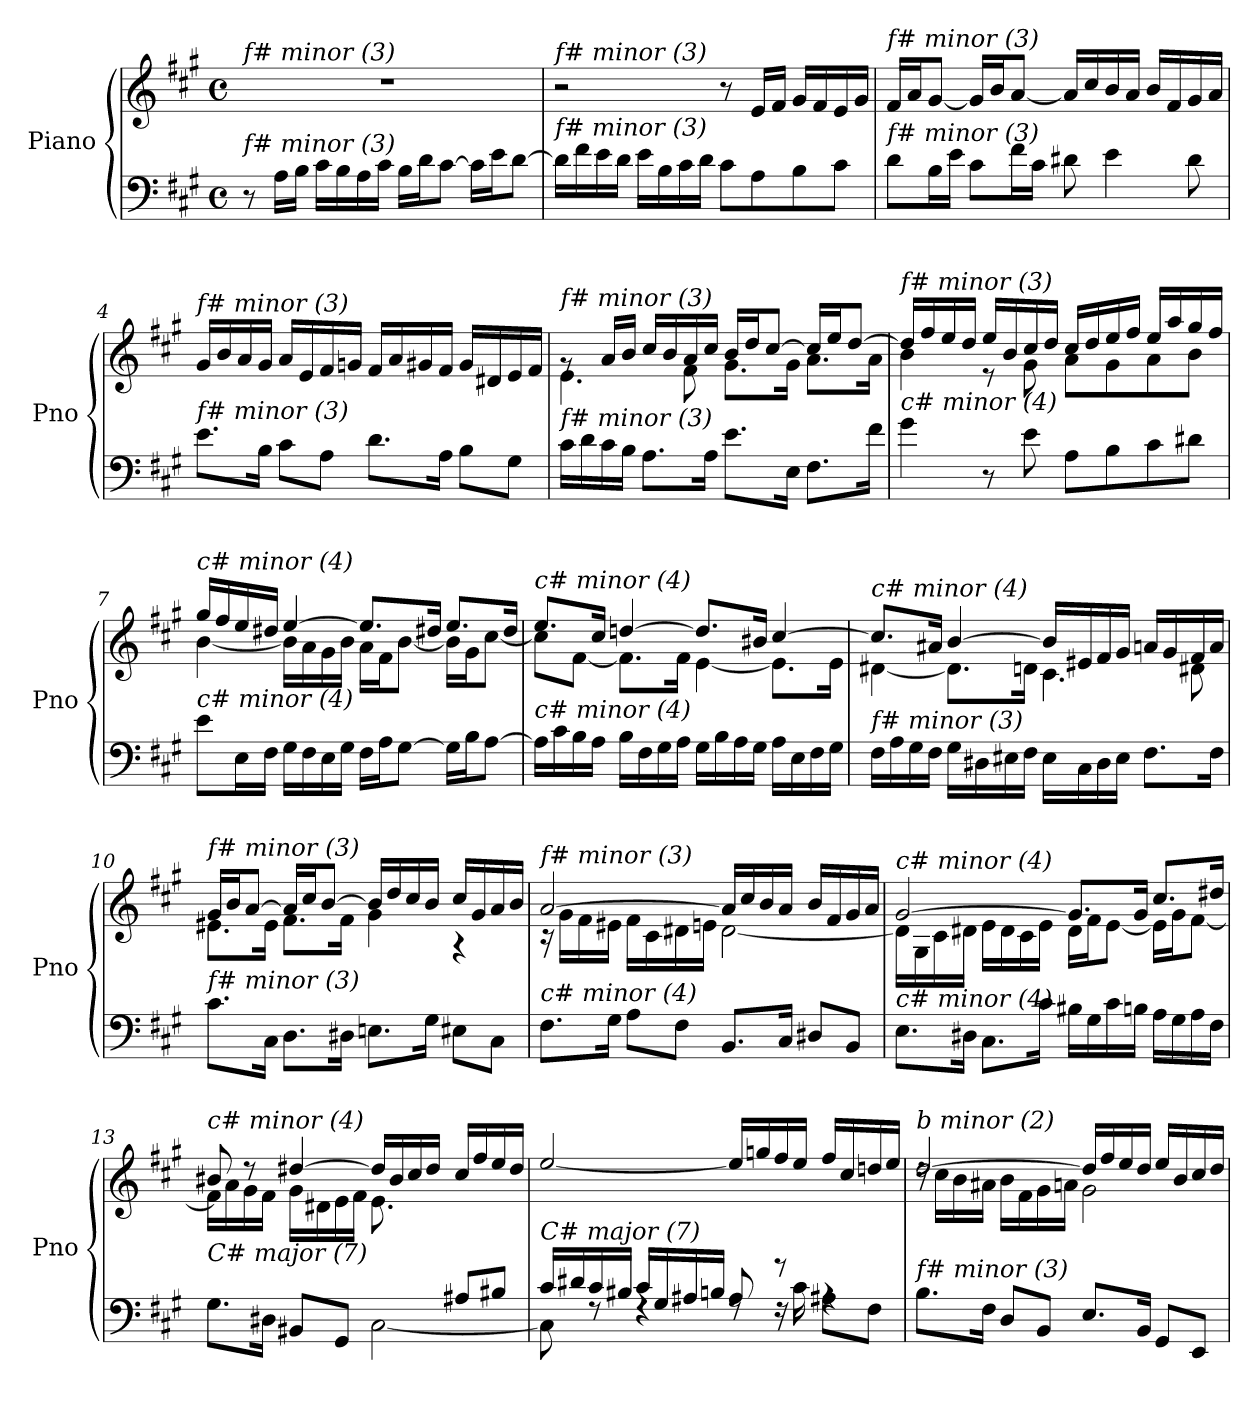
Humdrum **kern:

**kern	**kern
*part1	*part1
*staff2	*staff1
*I"Piano	*
*I'Pno	*
*clefF4	*clefG2
*k[f#c#g#]	*k[f#c#g#]
*M4/4	*M4/4
*met(c)	*met(c)
=1	=1
!	!LO:TX:i:t=f# minor (3)
!LO:TX:i:t=f# minor (3)	!
8r	1r
16A\LL	.
16B\JJ	.
16c#\LL	.
16B\	.
16A\	.
16c#\JJ	.
16B\LL	.
16d\J	.
[8c#\J	.
16c#\LL]	.
16e\J	.
[8d\J	.
=2	=2
!	!LO:TX:i:t=f# minor (3)
!LO:TX:i:t=f# minor (3)	!
16d\LL]	2r
16f#\	.
16e\	.
16d\JJ	.
16e\LL	.
16B\	.
16c#\	.
16d\JJ	.
8c#\L	8r
8A\	16e/LL
.	16f#/JJ
8B\	16g#/LL
.	16f#/
8c#\J	16e/
.	16g#/JJ
=3	=3
!	!LO:TX:i:t=f# minor (3)
!LO:TX:i:t=f# minor (3)	!
8d\L	16f#/LL
.	16a/J
16B\L	[8g#/J
16e\JJ	.
8c#\L	16g#/LL]
.	16b/J
16f#\L	[8a/J
16c#\JJ	.
8d#X\	16a/LL]
.	16cc#/
4e\	16b/
.	16a/JJ
.	16b/LL
.	16f#/
8d#\	16g#/
.	16a/JJ
!!LO:LB:g=z
=4	=4
!	!LO:TX:i:t=f# minor (3)
!LO:TX:i:t=f# minor (3)	!
8.e\L	16g#/LL
.	16b/
.	16a/
16B\Jk	16g#/JJ
8c#\L	16a/LL
.	16e/
8A\J	16f#/
.	16gn/JJ
8.d\L	16f#/LL
.	16a/
.	16g#X/
16A\Jk	16f#/JJ
8B\L	16g#/LL
.	16d#X/
8G#\J	16e/
.	16f#/JJ
=5	=5
*	*^
!	!LO:TX:i:t=f# minor (3)	!
!LO:TX:i:t=f# minor (3)	!	!
16c#\LL	8rg	4.e\
16d\	.	.
16c#\	16a/LL	.
16B\JJ	16b/JJ	.
8.A\L	16cc#/LL	.
.	16b/	.
.	16a/	8f#\
16A\Jk	16cc#/JJ	.
8.e\L	16b/LL	8.g#\L
.	16dd/J	.
.	[8cc#/J	.
16E\Jk	.	16g#\Jk
8.F#\L	16cc#/LL]	8.a\L
.	16ee/J	.
.	[8dd/J	.
16f#\Jk	.	16a\Jk
=6	=6	=6
!	!LO:TX:i:t=f# minor (3)	!
!LO:TX:i:t=c# minor (4)	!	!
4g#\	16dd/LL]	4b\
.	16ff#/	.
.	16ee/	.
.	16dd/JJ	.
8r	16ee/LL	8r
.	16b/	.
8e\	16cc#/	8g#\
.	16dd/JJ	.
8A\L	16cc#/LL	8a\L
.	16dd/	.
8B\	16ee/	8g#\
.	16ff#/JJ	.
8c#\	16ee/LL	8a\
.	16aa/	.
8d#X\J	16gg#/	8b\J
.	16ff#/JJ	.
!!LO:LB:g=z	!!
=7	=7	=7
!	!LO:TX:i:t=c# minor (4)	!
!LO:TX:i:t=c# minor (4)	!	!
8e\L	16gg#/LL	[4b\
.	16ff#/	.
16E\L	16ee/	.
16F#\JJ	16dd#X/JJ	.
16G#\LL	[4ee/	16b\LL]
16F#\	.	16a\
16E\	.	16g#\
16G#\JJ	.	16b\JJ
16F#\LL	8.ee/L]	16a\LL
16A\J	.	16f#\J
[8G#\J	.	[8b\J
.	16dd#X/Jk	.
16G#\LL]	8.ee/L	16b\LL]
16B\J	.	16g#\J
[8A\J	.	[8cc#\J
.	16dd#/Jk	.
=8	=8	=8
!	!LO:TX:i:t=c# minor (4)	!
!LO:TX:i:t=c# minor (4)	!	!
16A\LL]	8.ee/L	8cc#\L]
16c#\	.	.
16B\	.	[8f#\J
16A\JJ	16cc#/Jk	.
16B\LL	[4ddn/	8.f#\L]
16F#\	.	.
16G#\	.	.
16A\JJ	.	16f#\Jk
16G#\LL	8.dd/L]	[4e\
16B\	.	.
16A\	.	.
16G#\JJ	16b#X/Jk	.
16A\LL	[4cc#/	8.e\L]
16E\	.	.
16F#\	.	.
16G#\JJ	.	16e\Jk
=9	=9	=9
!	!LO:TX:i:t=c# minor (4)	!
!LO:TX:i:t=f# minor (3)	!	!
16F#\LL	8.cc#/L]	[4d#X\
16A\	.	.
16G#\	.	.
16F#\JJ	16a#X/Jk	.
16G#\LL	[4b/	8.d#\L]
16D#X\	.	.
16E#X\	.	.
16F#\JJ	.	16dn\Jk
16E#\LL	16b/LL]	4.c#\
16C#\	16e#X/	.
16D#\	16f#/	.
16E#\JJ	16g#/JJ	.
8.F#\L	16an/LL	.
.	16g#/	.
.	16f#/	8d#X\
16F#\Jk	16a/JJ	.
!!LO:LB:g=z	!!
=10	=10	=10
!	!LO:TX:i:t=f# minor (3)	!
!LO:TX:i:t=f# minor (3)	!	!
8.c#\L	16g#/LL	8.e#X\L
.	16b/J	.
.	[8a/J	.
16C#\Jk	.	16e#\Jk
8.D\L	16a/LL]	8.f#\L
.	16cc#/J	.
.	[8b/J	.
16D#X\Jk	.	16f#\Jk
8.En\L	16b/LL]	4g#\
.	16dd/	.
.	16cc#/	.
16G#\Jk	16b/JJ	.
8E#X\L	16cc#/LL	4r
.	16g#/	.
8C#\J	16a/	.
.	16b/JJ	.
=11	=11	=11
!	!LO:TX:i:t=f# minor (3)	!
!LO:TX:i:t=c# minor (4)	!	!
8.F#\L	[2a/	16r
.	.	16g#\LL
.	.	16f#\
16G#\Jk	.	16e#X\JJ
8A\L	.	16f#\LL
.	.	16c#\
8F#\J	.	16d#X\
.	.	16en\JJ
8.BB/L	16a/LL]	[2d#\
.	16cc#/	.
.	16b/	.
16C#/Jk	16a/JJ	.
8D#X/L	16b/LL	.
.	16f#/	.
8BB/J	16g#/	.
.	16a/JJ	.
=12	=12	=12
!	!LO:TX:i:t=c# minor (4)	!
!LO:TX:i:t=c# minor (4)	!	!
8.E\L	[2g#/	16d#\LL]
.	.	16G#\
.	.	16c#\
16D#X\Jk	.	16d#X\JJ
8.C#\L	.	16e\LL
.	.	16d#\
.	.	16c#\
16c#\Jk	.	16e\JJ
16B#X\LL	8.g#/L]	16d#\LL
16G#\	.	16f#\J
16c#\	.	[8e\J
16Bn\JJ	16g#/Jk	.
16A\LL	8.cc#/L	16e\LL]
16G#\	.	16g#\J
16A\	.	[8f#\J
16F#\JJ	16dd#X/Jk	.
!!LO:LB:g=z	!!
=13	=13	=13
*^	*	*
!	!	!LO:TX:i:t=c# minor (4)	!
!LO:TX:i:t=C# major (7)	!	!	!
2ryy	8.G#\L	8b#X/	16f#\LL]
.	.	.	16a\
.	.	8r	16g#\
.	16D#X\Jk	.	16f#\JJ
.	8BB#X/L	[4dd#X/	16g#\LL
.	.	.	16d#X\
.	8GG#/J	.	16e\
.	.	.	16f#\JJ
8.ryy	[2C#\	16dd#/LL]	8.e\L
.	.	16b#/	.
.	.	16cc#/	.
16G#/Jk	.	16dd#/JJ	4ryy
8A#X/L	.	16cc#/LL	.
.	.	16ff#/	.
8B#X/J	.	16ee/	.
.	.	16dd#/JJ	16ryy
=14	=14	=14	=14
!	!	!LO:TX:i:t=b minor (2)	!
!LO:TX:i:t=C# major (7)	!	!	!
*	*	*v	*v
16c#/LL	8C#\]	[2ee/
16d#X/	.	.
16c#/	8rF	.
16B#Xi/JJ	.	.
16c#/LL	4rF	.
16G#/	.	.
16A#X/	.	.
16Bn/JJ	.	.
8A#/	8rF	16ee/LL]
.	.	16ggn/
8r	16rF	16ff#/
.	16c#\	16ee/JJ
4rA	8A#X\L	16ff#/LL
.	.	16cc#/
.	8F#\J	16ddn/
.	.	16ee/JJ
*v	*v	*
!!LO:PB:g=z
=15	=15
*	*^
!	!LO:TX:i:t=b minor (2)	!
!LO:TX:i:t=f# minor (3)	!	!
8.B\L	[2dd/	16rdd
.	.	16cc#\LL
.	.	16b\
16F#\Jk	.	16a#X\JJ
8D/L	.	16b\LL
.	.	16f#\
8BB/J	.	16g#\
.	.	16an\JJ
8.E/L	16dd/LL]	2g#\
.	16ff#/	.
.	16ee/	.
16BB/Jk	16dd/JJ	.
8GG#/L	16ee/LL	.
.	16b/	.
8EE/J	16cc#/	.
.	16dd/JJ	.
*	*v	*v
=	=
*-	*-
